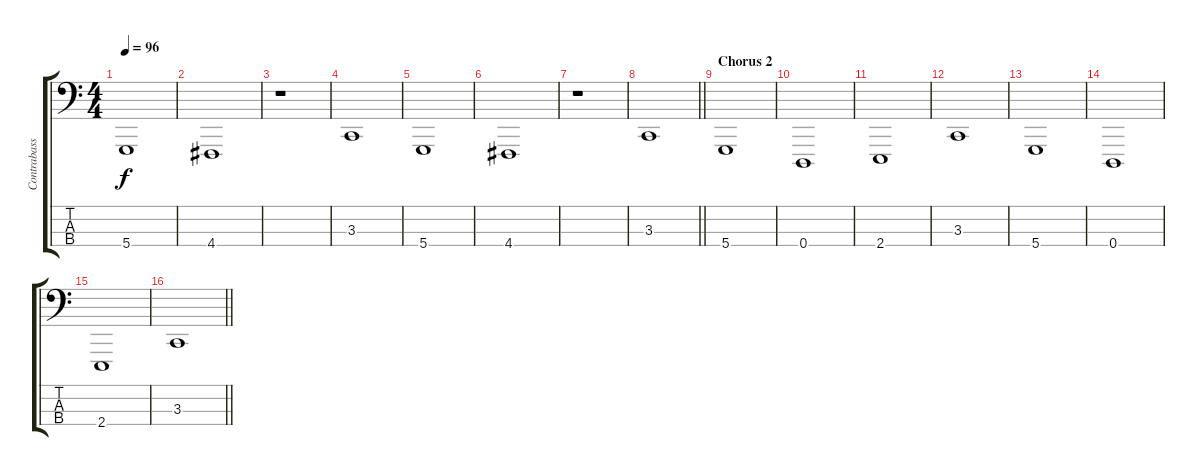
\track ("Contrabass (Strings)" "Contrabass") {instrument stringensemble1}
\staff {score tabs}
\tuning (G2 D2 A1 D1) {hide}
\ts (4 4)
\tempo 96
\clef f4
\ks c
5.4.1{dy f} |
4.4.1{volume 0} |
r.1 |
3.3.1{volume 8} |
5.4.1 |
4.4.1{volume 0} |
r.1 |
\barLineRight lightlight
3.3.1{volume 8} |
\section ("" "Chorus 2")
5.4.1 |
0.4.1 |
2.4.1 |
3.3.1 |
5.4.1 |
0.4.1 |
2.4.1 |
\barLineRight lightlight
3.3.1
